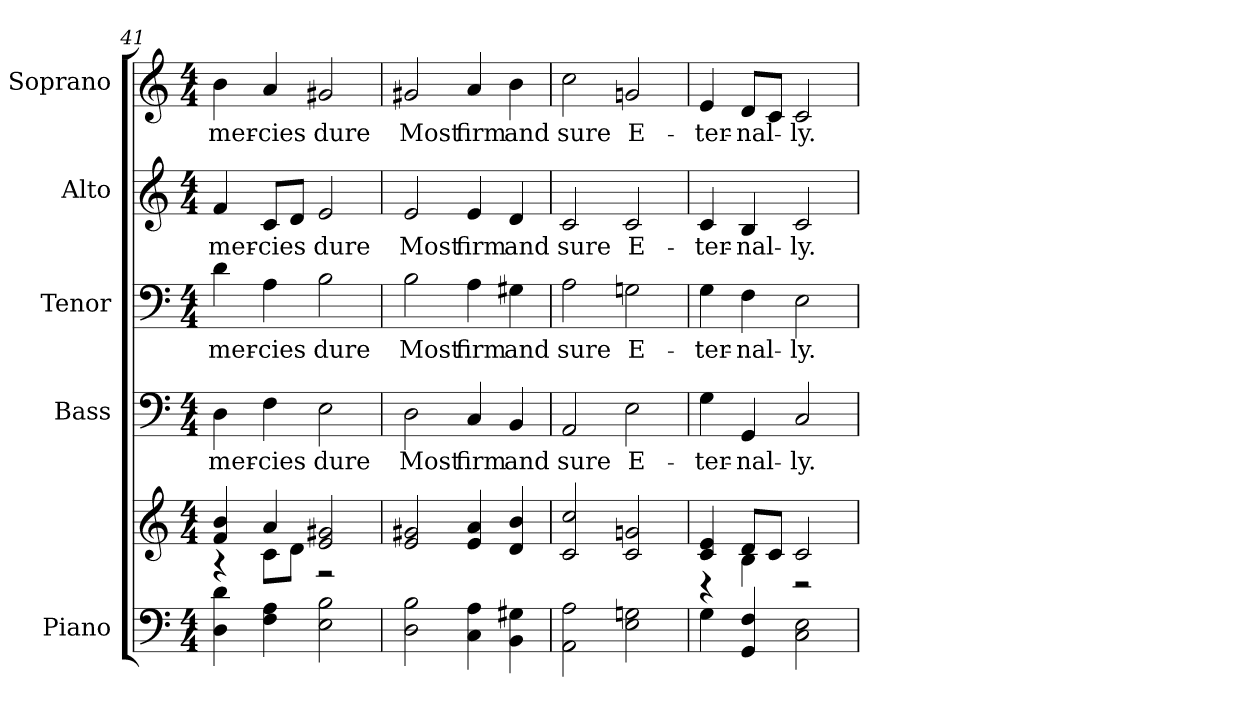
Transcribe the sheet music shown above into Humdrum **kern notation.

**kern	**kern	**kern	**text	**kern	**text	**kern	**text	**kern	**text
*part5	*part5	*part4	*part4	*part3	*part3	*part2	*part2	*part1	*part1
*staff6	*staff5	*staff4	*staff4	*staff3	*staff3	*staff2	*staff2	*staff1	*staff1
*I"Piano	*	*I"Bass	*	*I"Tenor	*	*I"Alto	*	*I"Soprano	*
*I'Pno.	*	*I'B.	*	*I'T.	*	*I'A.	*	*I'S.	*
!!LO:PB:g=z
*clefF4	*clefG2	*clefF4	*	*clefF4	*	*clefG2	*	*clefG2	*
*k[]	*k[]	*k[]	*	*k[]	*	*k[]	*	*k[]	*
*C:	*C:	*C:	*	*C:	*	*C:	*	*C:	*
*M4/4	*M4/4	*M4/4	*	*M4/4	*	*M4/4	*	*M4/4	*
=41	=41	=41	=41	=41	=41	=41	=41	=41	=41
*	*^	*	*	*	*	*	*	*	*
!	!	!	!	!LO:LY:b:color=#000000	!	!	!	!	!	!
!	!	!	!	!	!	!LO:LY:b:color=#000000	!	!	!	!
!	!	!	!	!	!	!	!	!LO:LY:b:color=#000000	!	!
!	!	!	!	!	!	!	!	!	!	!LO:LY:b:color=#000000
4Di\ 4di	4fi/ 4bi	4r	4Di\	mer-	4di\	mer-	4fi/	mer-	4bi\	mer-
!	!	!	!	!LO:LY:b:color=#000000	!	!	!	!	!	!
!	!	!	!	!	!	!LO:LY:b:color=#000000	!	!	!	!
!	!	!	!	!	!	!	!	!LO:LY:b:color=#000000	!	!
!	!	!	!	!	!	!	!	!	!	!LO:LY:b:color=#000000
4Fi\ 4Ai	4ai/	8ci\L	4Fi\	-cies	4Ai\	-cies	8ci/L	-cies	4ai/	-cies
.	.	8di\J	.	.	.	.	8di/J	.	.	.
!	!	!	!	!LO:LY:b:color=#000000	!	!	!	!	!	!
!	!	!	!	!	!	!LO:LY:b:color=#000000	!	!	!	!
!	!	!	!	!	!	!	!	!LO:LY:b:color=#000000	!	!
!	!	!	!	!	!	!	!	!	!	!LO:LY:b:color=#000000
2Ei\ 2Bi	2ei/ 2g#Xi	2r	2Ei\	dure	2Bi\	dure	2ei/	dure	2g#Xi/	dure
*	*v	*v	*	*	*	*	*	*	*	*
=42	=42	=42	=42	=42	=42	=42	=42	=42	=42
*	*^	*	*	*	*	*	*	*	*
!	!	!	!	!LO:LY:b:color=#000000	!	!	!	!	!	!
*	*v	*v	*	*	*	*	*	*	*	*
*	*^	*	*	*	*	*	*	*	*
!	!	!	!	!	!	!LO:LY:b:color=#000000	!	!	!	!
*	*v	*v	*	*	*	*	*	*	*	*
*	*^	*	*	*	*	*	*	*	*
!	!	!	!	!	!	!	!	!LO:LY:b:color=#000000	!	!
*	*v	*v	*	*	*	*	*	*	*	*
*	*^	*	*	*	*	*	*	*	*
!	!	!	!	!	!	!	!	!	!	!LO:LY:b:color=#000000
*	*v	*v	*	*	*	*	*	*	*	*
2Di\ 2Bi	2ei/ 2g#Xi	2Di\	Most	2Bi\	Most	2ei/	Most	2g#Xi/	Most
!	!	!	!LO:LY:b:color=#000000	!	!	!	!	!	!
!	!	!	!	!	!LO:LY:b:color=#000000	!	!	!	!
!	!	!	!	!	!	!	!LO:LY:b:color=#000000	!	!
!	!	!	!	!	!	!	!	!	!LO:LY:b:color=#000000
4Ci\ 4Ai	4ei/ 4ai	4Ci/	firm	4Ai\	firm	4ei/	firm	4ai/	firm
!	!	!	!LO:LY:b:color=#000000	!	!	!	!	!	!
!	!	!	!	!	!LO:LY:b:color=#000000	!	!	!	!
!	!	!	!	!	!	!	!LO:LY:b:color=#000000	!	!
!	!	!	!	!	!	!	!	!	!LO:LY:b:color=#000000
4BBi\ 4G#Xi	4di/ 4bi	4BBi/	and	4G#Xi\	and	4di/	and	4bi\	and
!!LO:PB:g=z
=43	=43	=43	=43	=43	=43	=43	=43	=43	=43
!	!	!	!LO:LY:b:color=#000000	!	!	!	!	!	!
!	!	!	!	!	!LO:LY:b:color=#000000	!	!	!	!
!	!	!	!	!	!	!	!LO:LY:b:color=#000000	!	!
!	!	!	!	!	!	!	!	!	!LO:LY:b:color=#000000
2AAi\ 2Ai	2ci/ 2cci	2AAi/	sure	2Ai\	sure	2ci/	sure	2cci\	sure
!	!	!	!LO:LY:b:color=#000000	!	!	!	!	!	!
!	!	!	!	!	!LO:LY:b:color=#000000	!	!	!	!
!	!	!	!	!	!	!	!LO:LY:b:color=#000000	!	!
!	!	!	!	!	!	!	!	!	!LO:LY:b:color=#000000
2Ei\ 2Gni	2ci/ 2gni	2Ei\	E-	2Gni\	E-	2ci/	E-	2gni/	E-
=44	=44	=44	=44	=44	=44	=44	=44	=44	=44
*	*^	*	*	*	*	*	*	*	*
!	!	!	!	!LO:LY:b:color=#000000	!	!	!	!	!	!
!	!	!	!	!	!	!LO:LY:b:color=#000000	!	!	!	!
!	!	!	!	!	!	!	!	!LO:LY:b:color=#000000	!	!
!	!	!	!	!	!	!	!	!	!	!LO:LY:b:color=#000000
4Gi\	4ci/ 4ei	4r	4Gi\	-ter-	4Gi\	-ter-	4ci/	-ter-	4ei/	-ter-
!	!	!	!	!LO:LY:b:color=#000000	!	!	!	!	!	!
!	!	!	!	!	!	!LO:LY:b:color=#000000	!	!	!	!
!	!	!	!	!	!	!	!	!LO:LY:b:color=#000000	!	!
!	!	!	!	!	!	!	!	!	!	!LO:LY:b:color=#000000
4GGi/ 4Fi	8di/L	4Bi\	4GGi/	-nal-	4Fi\	-nal-	4Bi/	-nal-	8di/L	-nal-
.	8ci/J	.	.	.	.	.	.	.	8ci/J	.
!	!	!	!	!LO:LY:b:color=#000000	!	!	!	!	!	!
!	!	!	!	!	!	!LO:LY:b:color=#000000	!	!	!	!
!	!	!	!	!	!	!	!	!LO:LY:b:color=#000000	!	!
!	!	!	!	!	!	!	!	!	!	!LO:LY:b:color=#000000
2Ci\ 2Ei	2ci/	2r	2Ci/	-ly.	2Ei\	-ly.	2ci/	-ly.	2ci/	-ly.
*	*v	*v	*	*	*	*	*	*	*	*
=	=	=	=	=	=	=	=	=	=
*-	*-	*-	*-	*-	*-	*-	*-	*-	*-
